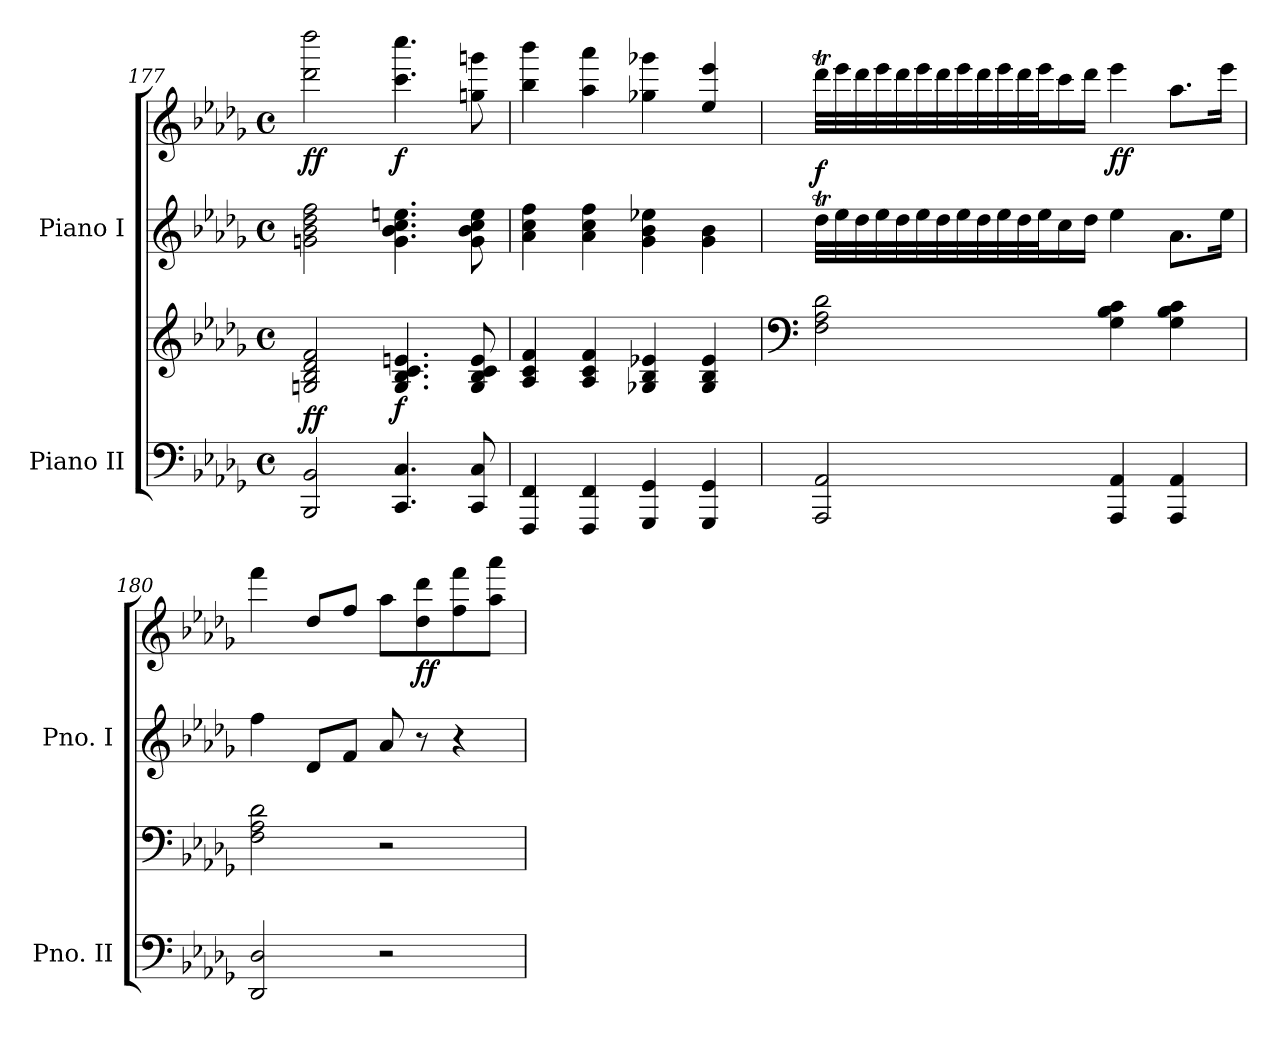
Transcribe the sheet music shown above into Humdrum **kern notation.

**kern	**kern	**dynam	**kern	**kern	**dynam
*part2	*part2	*part2	*part1	*part1	*part1
*staff4	*staff3	*staff3/4	*staff2	*staff1	*staff1/2
*I"Piano II	*	*	*I"Piano I	*	*
*I'Pno. II	*	*	*I'Pno. I	*	*
*clefF4	*clefG2	*	*clefG2	*clefG2	*
*k[b-e-a-d-g-]	*k[b-e-a-d-g-]	*	*k[b-e-a-d-g-]	*k[b-e-a-d-g-]	*
*M4/4	*M4/4	*	*M4/4	*M4/4	*
*met(c)	*met(c)	*	*met(c)	*met(c)	*
=177	=177	=177	=177	=177	=177
!	!	!LO:DY:a=2	!	!	!LO:DY:b
2BBB-/ 2BB-/	2Gn/ 2B-/ 2d-/ 2f/	ff	2gn\ 2b-\ 2dd-\ 2ff\	2ddd-\ 2dddd-\	ff
!	!	!LO:DY:b	!	!	!LO:DY:b
4.CC/ 4.C/	4.G/ 4.B-/ 4.c/ 4.en/	f	4.g\ 4.b-\ 4.cc\ 4.een\	4.ccc\ 4.cccc\	f
8CC/ 8C/	8G/ 8B-/ 8c/ 8e/	.	8g\ 8b-\ 8cc\ 8ee\	8ggn\ 8gggn\	.
=178	=178	=178	=178	=178	=178
4FFF/ 4FF/	4A-/ 4c/ 4f/	.	4a-\ 4cc\ 4ff\	4bb-\ 4bbb-\	.
4FFF/ 4FF/	4A-/ 4c/ 4f/	.	4a-\ 4cc\ 4ff\	4aa-\ 4aaa-\	.
4GGG-/ 4GG-/	4G-X/ 4B-/ 4e-X/	.	4g-\ 4b-\ 4ee-X\	4gg-X\ 4ggg-X\	.
4GGG-/ 4GG-/	4G-/ 4B-/ 4e-/	.	4g-\ 4b-\	4ee-/ 4eee-/	.
!!LO:LB:g=z
=179	=179	=179	=179	=179	=179
*	*clefF4	*	*	*	*
!	!	!	!	!	!LO:DY:a=2
2AAA-/ 2AA-/	2F\ 2A-\ 2d-\	.	32dd-T\LLL	32ddd-T\LLL	f
.	.	.	32ee-\	32eee-\	.
.	.	.	32dd-\	32ddd-\	.
.	.	.	32ee-\	32eee-\	.
.	.	.	32dd-\	32ddd-\	.
.	.	.	32ee-\	32eee-\	.
.	.	.	32dd-\	32ddd-\	.
.	.	.	32ee-\	32eee-\	.
.	.	.	32dd-\	32ddd-\	.
.	.	.	32ee-\	32eee-\	.
.	.	.	32dd-\	32ddd-\	.
.	.	.	32ee-\J	32eee-\J	.
.	.	.	16cc\	16ccc\	.
.	.	.	16dd-\JJ	16ddd-\JJ	.
!	!	!	!	!	!LO:DY:b
4AAA-/ 4AA-/	4G-\ 4B-\ 4c\	.	4ee-\	4eee-\	ff
4AAA-/ 4AA-/	4G-\ 4B-\ 4c\	.	8.a-\L	8.aa-\L	.
.	.	.	16ee-\Jk	16eee-\Jk	.
=180	=180	=180	=180	=180	=180
2DD-/ 2D-/	2F\ 2A-\ 2d-\	.	4ff\	4fff\	.
.	.	.	8d-/L	8dd-/L	.
.	.	.	8f/J	8ff/J	.
2r	2r	.	8a-/	8aa-\L	.
!	!	!	!	!	!LO:DY:b
.	.	.	8r	8dd-\ 8ddd-\	ff
.	.	.	4r	8ff\ 8fff\	.
.	.	.	.	8aa-\ 8aaa-\J	.
=	=	=	=	=	=
*-	*-	*-	*-	*-	*-
